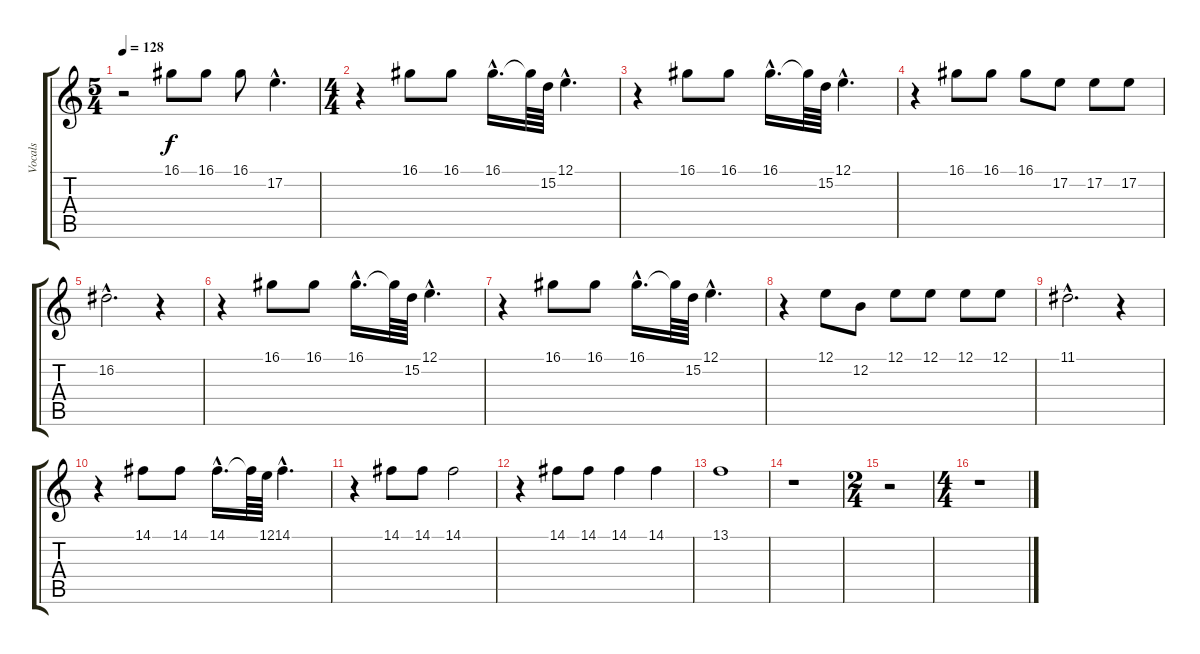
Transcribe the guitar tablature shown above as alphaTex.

\track ("Vocals" "Vocals") {instrument lead2sawtooth}
\staff {score tabs}
\tuning (E4 B3 G3 D3 A2 E2) {hide}
\ts (5 4)
\tempo 128
\clef g2
\ks c
r.2{dy f} 16.1.8 16.1.8 16.1.8 17.2{hac}.4{d} |
\ts (4 4)
r.4 16.1.8 16.1.8 16.1{hac}.16{d} 16.1{t}.64 15.2.64 12.1{hac}.4{d} |
r.4 16.1.8 16.1.8 16.1{hac}.16{d} 16.1{t}.64 15.2.64 12.1{hac}.4{d} |
r.4 16.1.8 16.1.8 16.1.8 17.2.8 17.2.8 17.2.8 |
16.2{hac}.2{d} r.4 |
r.4 16.1.8 16.1.8 16.1{hac}.16{d} 16.1{t}.64 15.2.64 12.1{hac}.4{d} |
r.4 16.1.8 16.1.8 16.1{hac}.16{d} 16.1{t}.64 15.2.64 12.1{hac}.4{d} |
r.4 12.1.8 12.2.8 12.1.8 12.1.8 12.1.8 12.1.8 |
11.1{hac}.2{d} r.4 |
r.4 14.1.8 14.1.8 14.1{hac}.16{d} 14.1{t}.64 12.1.64 14.1{hac}.4{d} |
r.4 14.1.8 14.1.8 14.1.2 |
r.4 14.1.8 14.1.8 14.1.4 14.1.4 |
13.1.1 |
r.1 |
\ts (2 4)
r.2 |
\ts (4 4)
r.1
